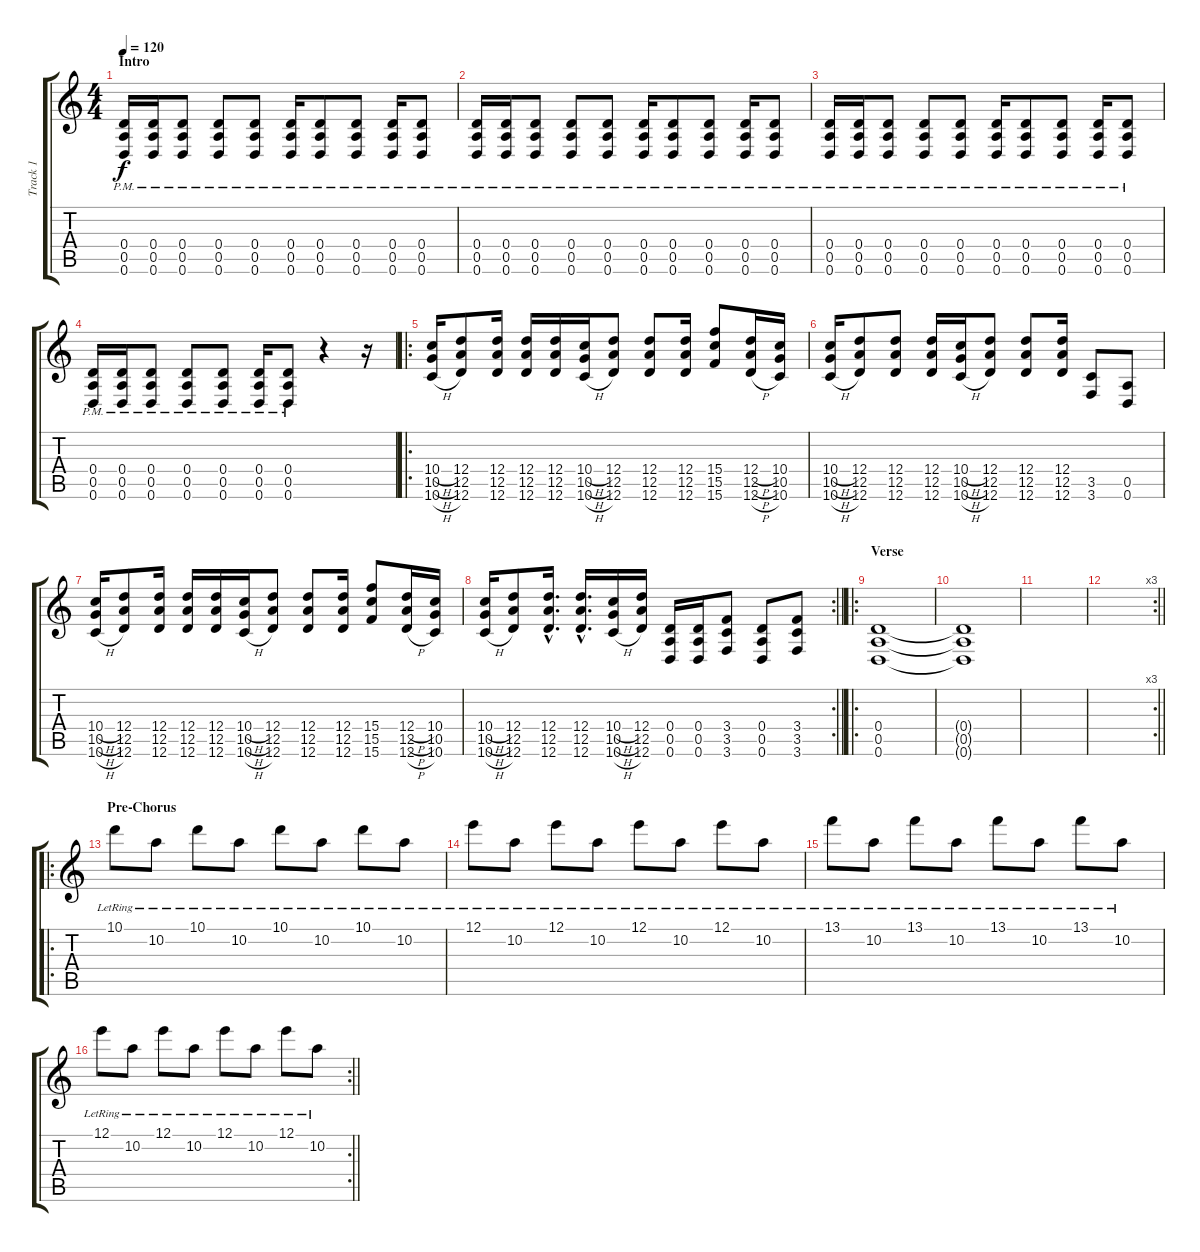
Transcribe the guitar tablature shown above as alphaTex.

\track ("Track 1" "Track 1") {instrument distortionguitar}
\staff {score tabs}
\tuning (E4 B3 G3 D3 A2 D2) {hide}
\ts (4 4)
\section ("" "Intro")
\tempo 120
\clef g2
\ks c
(0.4{pm} 0.5{pm} 0.6{pm}).16{dy f instrument distortionguitar} (0.4{pm} 0.5{pm} 0.6{pm}).16 (0.4{pm} 0.5{pm} 0.6{pm}).8 (0.4{pm} 0.5{pm} 0.6{pm}).8 (0.4{pm} 0.5{pm} 0.6{pm}).8 (0.4{pm} 0.5{pm} 0.6{pm}).16 (0.4{pm} 0.5{pm} 0.6{pm}).8 (0.4{pm} 0.5{pm} 0.6{pm}).8 (0.4{pm} 0.5{pm} 0.6{pm}).16 (0.4{pm} 0.5{pm} 0.6{pm}).8 |
(0.4{pm} 0.5{pm} 0.6{pm}).16 (0.4{pm} 0.5{pm} 0.6{pm}).16 (0.4{pm} 0.5{pm} 0.6{pm}).8 (0.4{pm} 0.5{pm} 0.6{pm}).8 (0.4{pm} 0.5{pm} 0.6{pm}).8 (0.4{pm} 0.5{pm} 0.6{pm}).16 (0.4{pm} 0.5{pm} 0.6{pm}).8 (0.4{pm} 0.5{pm} 0.6{pm}).8 (0.4{pm} 0.5{pm} 0.6{pm}).16 (0.4{pm} 0.5{pm} 0.6{pm}).8 |
(0.4{pm} 0.5{pm} 0.6{pm}).16 (0.4{pm} 0.5{pm} 0.6{pm}).16 (0.4{pm} 0.5{pm} 0.6{pm}).8 (0.4{pm} 0.5{pm} 0.6{pm}).8 (0.4{pm} 0.5{pm} 0.6{pm}).8 (0.4{pm} 0.5{pm} 0.6{pm}).16 (0.4{pm} 0.5{pm} 0.6{pm}).8 (0.4{pm} 0.5{pm} 0.6{pm}).8 (0.4{pm} 0.5{pm} 0.6{pm}).16 (0.4{pm} 0.5{pm} 0.6{pm}).8 |
(0.4{pm} 0.5{pm} 0.6{pm}).16 (0.4{pm} 0.5{pm} 0.6{pm}).16 (0.4{pm} 0.5{pm} 0.6{pm}).8 (0.4{pm} 0.5{pm} 0.6{pm}).8 (0.4{pm} 0.5{pm} 0.6{pm}).8 (0.4{pm} 0.5{pm} 0.6{pm}).16 (0.4{pm} 0.5{pm} 0.6{pm}).8 r.4 r.16 |
\ro
(10.4{h} 10.5{h} 10.6{h}).16 (12.4 12.5 12.6).8 (12.4 12.5 12.6).16 (12.4 12.5 12.6).16 (12.4 12.5 12.6).16 (10.4{h} 10.5{h} 10.6{h}).16 (12.4 12.5 12.6).8 (12.4 12.5 12.6).8 (12.4 12.5 12.6).16 (15.4 15.5 15.6).8 (12.4{h} 12.5{h} 12.6{h}).16 (10.4 10.5 10.6).16 |
(10.4{h} 10.5{h} 10.6{h}).16 (12.4 12.5 12.6).8 (12.4 12.5 12.6).8 (12.4 12.5 12.6).16 (10.4{h} 10.5{h} 10.6{h}).16 (12.4 12.5 12.6).8 (12.4 12.5 12.6).8 (12.4 12.5 12.6).16 (3.5 3.6).8 (0.5 0.6).8 |
(10.4{h} 10.5{h} 10.6{h}).16 (12.4 12.5 12.6).8 (12.4 12.5 12.6).16 (12.4 12.5 12.6).16 (12.4 12.5 12.6).16 (10.4{h} 10.5{h} 10.6{h}).16 (12.4 12.5 12.6).8 (12.4 12.5 12.6).8 (12.4 12.5 12.6).16 (15.4 15.5 15.6).8 (12.4{h} 12.5{h} 12.6{h}).16 (10.4 10.5 10.6).16 |
\rc 2
\barLineRight lightlight
(10.4{h} 10.5{h} 10.6{h}).16 (12.4 12.5 12.6).8 (12.4{hac} 12.5{hac} 12.6{hac}).16{d} (12.4{hac} 12.5{hac} 12.6{hac}).16{d} (10.4{h} 10.5{h} 10.6{h}).16 (12.4 12.5 12.6).16 (0.4 0.5 0.6).16 (0.4 0.5 0.6).16 (3.4 3.5 3.6).8 (0.4 0.5 0.6).8 (3.4 3.5 3.6).8 |
\ro
\section ("" "Verse")
(0.4 0.5 0.6).1{volume 0} |
(0.4{t} 0.5{t} 0.6{t}).1 |
|
\rc 3
\barLineRight lightlight
|
\ro
\section ("" "Pre-Chorus")
10.1{lr}.8{volume 13} 10.2{lr}.8 10.1{lr}.8 10.2{lr}.8 10.1{lr}.8 10.2{lr}.8 10.1{lr}.8 10.2{lr}.8 |
12.1{lr}.8 10.2{lr}.8 12.1{lr}.8 10.2{lr}.8 12.1{lr}.8 10.2{lr}.8 12.1{lr}.8 10.2{lr}.8 |
13.1{lr}.8 10.2{lr}.8 13.1{lr}.8 10.2{lr}.8 13.1{lr}.8 10.2{lr}.8 13.1{lr}.8 10.2{lr}.8 |
\rc 2
\barLineRight lightlight
12.1{lr}.8 10.2{lr}.8 12.1{lr}.8 10.2{lr}.8 12.1{lr}.8 10.2{lr}.8 12.1{lr}.8 10.2{lr}.8
